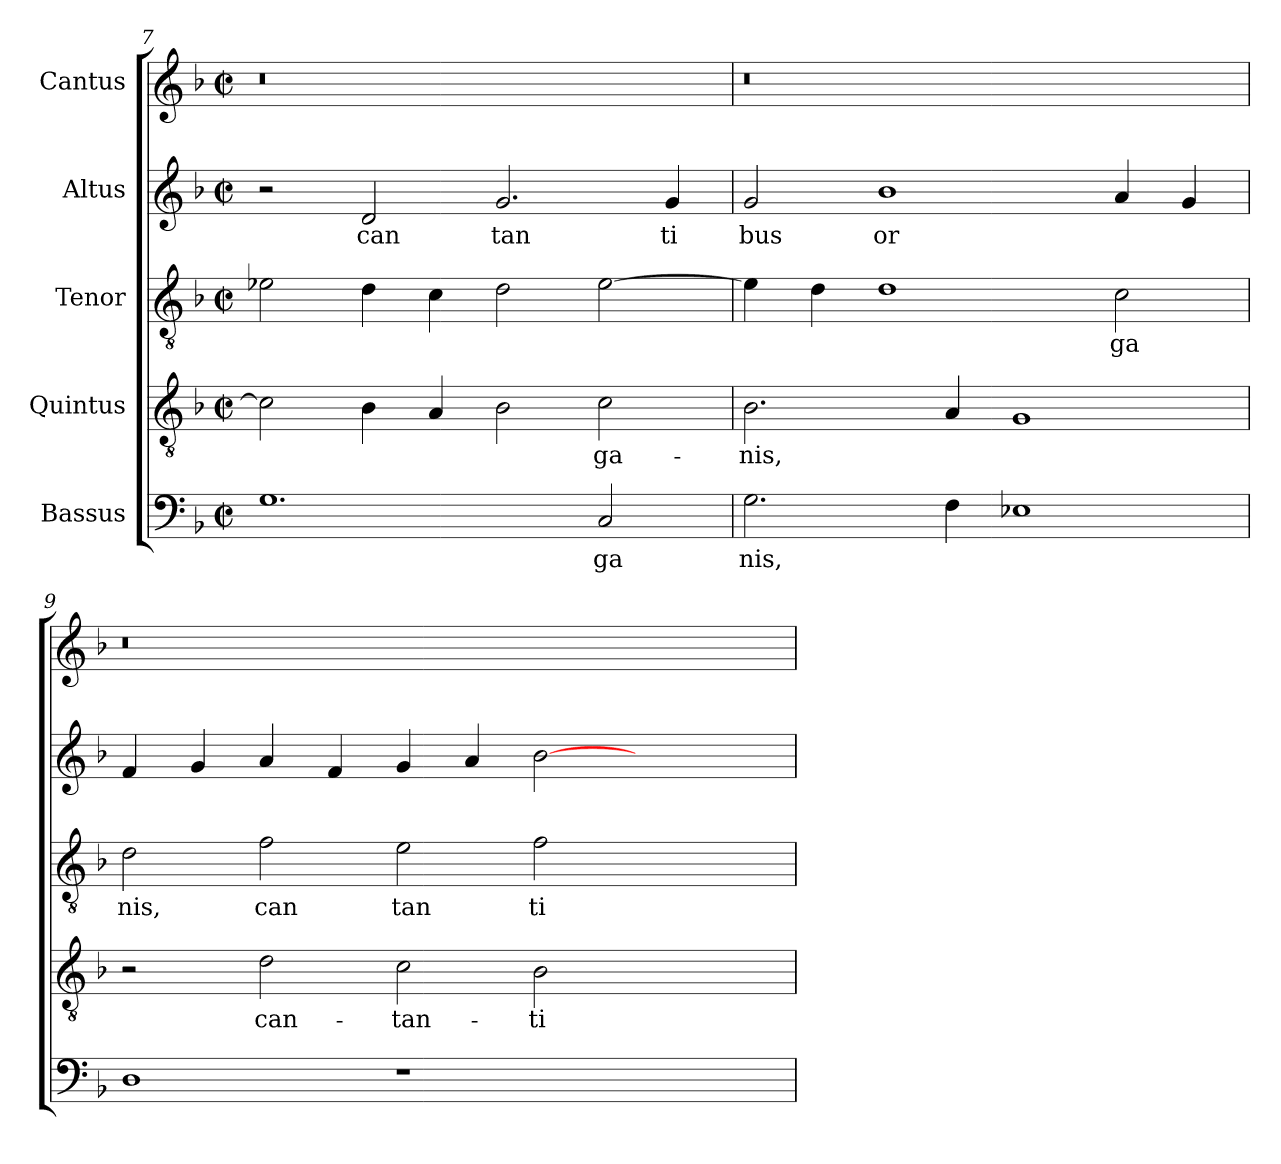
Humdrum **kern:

**kern	**text	**kern	**text	**kern	**text	**kern	**text	**kern
*part5	*part5	*part4	*part4	*part3	*part3	*part2	*part2	*part1
*staff5	*staff5	*staff4	*staff4	*staff3	*staff3	*staff2	*staff2	*staff1
*I"Bassus	*	*I"Quintus	*	*I"Tenor	*	*I"Altus	*	*I"Cantus
*clefF4	*	*clefGv2	*	*clefGv2	*	*clefG2	*	*clefG2
*k[b-]	*	*k[b-]	*	*k[b-]	*	*k[b-]	*	*k[b-]
*F:	*	*F:	*	*F:	*	*F:	*	*F:
*M2/2	*	*M2/2	*	*M2/2	*	*M2/2	*	*M2/2
*met(c|)	*	*met(c|)	*	*met(c|)	*	*met(c|)	*	*met(c|)
=7	=7	=7	=7	=7	=7	=7	=7	=7
1.G	.	2c\]	.	2e-X\	.	2r	.	0r
!	!	!	!	!	!	!	!LO:LY:b:cj	!
.	.	4B-\	.	4d\	.	2d/	can	.
.	.	4A/	.	4c\	.	.	.	.
!	!	!	!	!	!	!	!LO:LY:b:cj	!
.	.	2B-\	.	2d\	.	2.g/	tan	.
!	!LO:LY:b:cj	!	!LO:LY:b:cj	!	!	!	!	!
2C/	ga	2c\	ga-	[>2e-\	.	.	.	.
!	!	!	!	!	!	!	!LO:LY:b:cj	!
.	.	.	.	.	.	4g/	ti	.
=8	=8	=8	=8	=8	=8	=8	=8	=8
!	!LO:LY:b	!	!LO:LY:b	!	!	!	!LO:LY:b:cj	!
2.G\	nis,	2.B-\	-nis,	4e-\]	.	2g/	bus	0r
.	.	.	.	4d\	.	.	.	.
!	!	!	!	!	!	!	!LO:LY:b:cj	!
.	.	.	.	1d	.	1b-	or	.
4F\	.	4A/	.	.	.	.	.	.
1E-X	.	1G	.	.	.	.	.	.
!	!	!	!	!	!LO:LY:b:cj	!	!	!
.	.	.	.	2c\	ga	4a/	.	.
.	.	.	.	.	.	4g/	.	.
=9	=9	=9	=9	=9	=9	=9	=9	=9
!	!	!	!	!	!LO:LY:b:cj	!	!	!
1D	.	2r	.	2d\	nis,	4f/	.	0r
.	.	.	.	.	.	4g/	.	.
!	!	!	!LO:LY:b:cj	!	!LO:LY:b:cj	!	!	!
.	.	2d\	can-	2f\	can	4a/	.	.
.	.	.	.	.	.	4f/	.	.
!LO:N:vis=1	!	!	!LO:LY:b:cj	!	!LO:LY:b:cj	!	!	!
0r	.	2c\	-tan-	2e\	tan	4g/	.	.
.	.	.	.	.	.	4a/	.	.
!	!	!	!LO:LY:b:cj	!	!LO:LY:b:cj	!	!	!
.	.	2B-\	-ti-	2f\	ti	[>2b-\	.	.
.	.	1ryy	.	1ryy	.	1ryy	.	1ryy
=	=	=	=	=	=	=	=	=
*-	*-	*-	*-	*-	*-	*-	*-	*-
